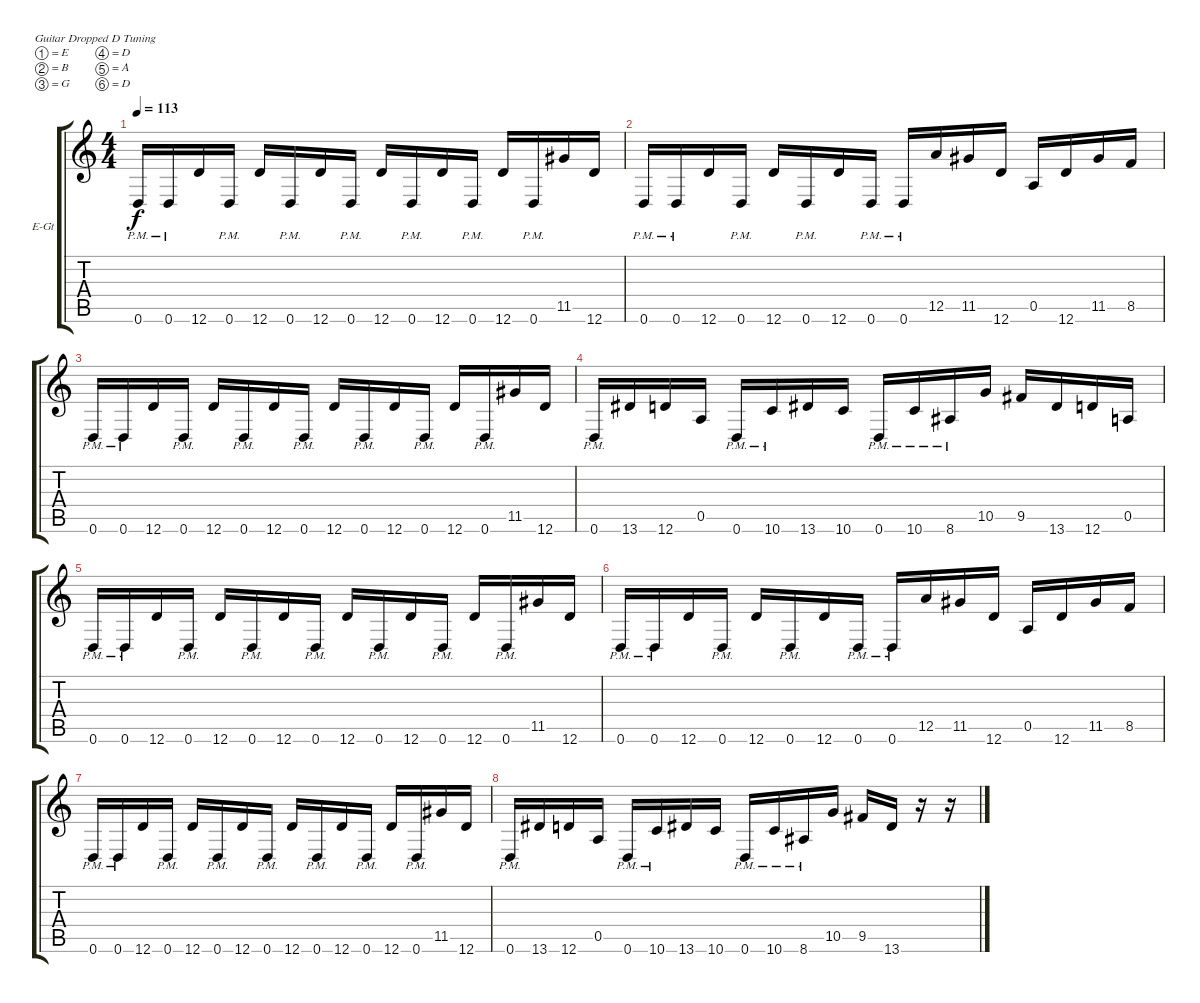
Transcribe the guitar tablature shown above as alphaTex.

\bracketExtendMode groupsimilarinstruments
\firstSystemTrackNameOrientation horizontal
\otherSystemsTrackNameOrientation horizontal
\track ("Guitar" "E-Gt") {instrument distortionguitar}
\staff {score tabs}
\tuning (E4 B3 G3 D3 A2 D2)
\ts (4 4)
\tempo 113
\clef g2
\ks c
0.6{pm}.16{dy f} 0.6{pm}.16 12.6.16 0.6{pm}.16 12.6.16 0.6{pm}.16 12.6.16 0.6{pm}.16 12.6.16 0.6{pm}.16 12.6.16 0.6{pm}.16 12.6.16 0.6{pm}.16 11.5.16 12.6.16 |
0.6{pm}.16 0.6{pm}.16 12.6.16 0.6{pm}.16 12.6.16 0.6{pm}.16 12.6.16 0.6{pm}.16 0.6{pm}.16 12.5.16 11.5.16 12.6.16 0.5.16 12.6.16 11.5.16 8.5.16 |
0.6{pm}.16 0.6{pm}.16 12.6.16 0.6{pm}.16 12.6.16 0.6{pm}.16 12.6.16 0.6{pm}.16 12.6.16 0.6{pm}.16 12.6.16 0.6{pm}.16 12.6.16 0.6{pm}.16 11.5.16 12.6.16 |
0.6{pm}.16 13.6.16 12.6.16 0.5.16 0.6{pm}.16 10.6{pm}.16 13.6.16 10.6.16 0.6{pm}.16 10.6{pm}.16 8.6{pm}.16 10.5.16 9.5.16 13.6.16 12.6.16 0.5.16 |
0.6{pm}.16 0.6{pm}.16 12.6.16 0.6{pm}.16 12.6.16 0.6{pm}.16 12.6.16 0.6{pm}.16 12.6.16 0.6{pm}.16 12.6.16 0.6{pm}.16 12.6.16 0.6{pm}.16 11.5.16 12.6.16 |
0.6{pm}.16 0.6{pm}.16 12.6.16 0.6{pm}.16 12.6.16 0.6{pm}.16 12.6.16 0.6{pm}.16 0.6{pm}.16 12.5.16 11.5.16 12.6.16 0.5.16 12.6.16 11.5.16 8.5.16 |
0.6{pm}.16 0.6{pm}.16 12.6.16 0.6{pm}.16 12.6.16 0.6{pm}.16 12.6.16 0.6{pm}.16 12.6.16 0.6{pm}.16 12.6.16 0.6{pm}.16 12.6.16 0.6{pm}.16 11.5.16 12.6.16 |
0.6{pm}.16 13.6.16 12.6.16 0.5.16 0.6{pm}.16 10.6{pm}.16 13.6.16 10.6.16 0.6{pm}.16 10.6{pm}.16 8.6{pm}.16 10.5.16 9.5.16 13.6.16 r.16 r.16
